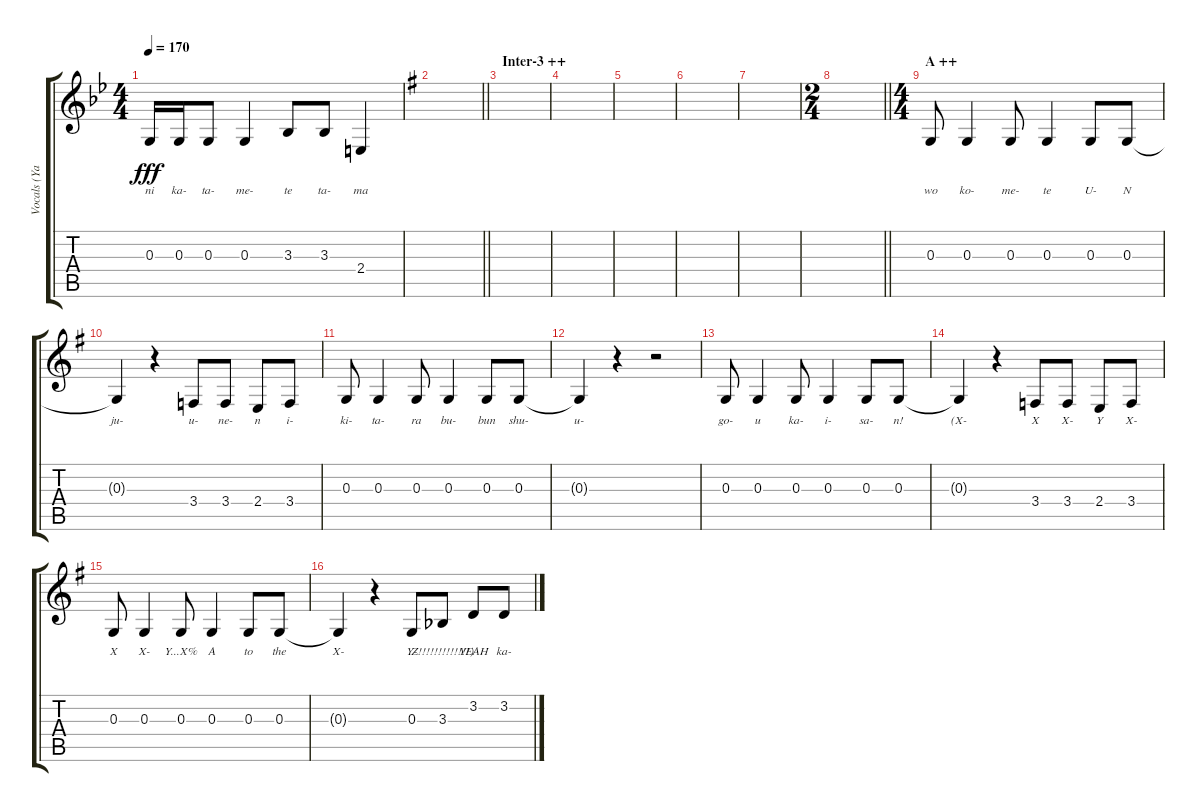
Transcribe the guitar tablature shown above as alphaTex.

\track ("Vocals (Yamanaka Sawako/\"Catherine\")" "Vocals (Ya") {instrument tuba}
\staff {score tabs}
\tuning (E4 B3 G3 D3 A2 E2) {hide}
\ts (4 4)
\tempo 170
\clef g2
\ks bb
0.3.16{lyrics (0 "ni") lyrics (1 "") lyrics (2 "") lyrics (3 "") lyrics (4 "") dy fff} 0.3.16{lyrics (0 "ka-") lyrics (1 "") lyrics (2 "") lyrics (3 "") lyrics (4 "")} 0.3.8{lyrics (0 "ta-") lyrics (1 "") lyrics (2 "") lyrics (3 "") lyrics (4 "")} 0.3.4{lyrics (0 "me-") lyrics (1 "") lyrics (2 "") lyrics (3 "") lyrics (4 "")} 3.3.8{lyrics (0 "te") lyrics (1 "") lyrics (2 "") lyrics (3 "") lyrics (4 "")} 3.3.8{lyrics (0 "ta-") lyrics (1 "") lyrics (2 "") lyrics (3 "") lyrics (4 "")} 2.4.4{lyrics (0 "ma") lyrics (1 "") lyrics (2 "") lyrics (3 "") lyrics (4 "")} |
\barLineRight lightlight
\ks g
|
\section ("" "Inter-3 ++")
|
|
|
|
|
\ts (2 4)
\barLineRight lightlight
|
\ts (4 4)
\section ("" "A ++")
0.3.8{lyrics (0 "wo") lyrics (1 "") lyrics (2 "") lyrics (3 "") lyrics (4 "")} 0.3.4{lyrics (0 "ko-") lyrics (1 "") lyrics (2 "") lyrics (3 "") lyrics (4 "")} 0.3.8{lyrics (0 "me-") lyrics (1 "") lyrics (2 "") lyrics (3 "") lyrics (4 "")} 0.3.4{lyrics (0 "te") lyrics (1 "") lyrics (2 "") lyrics (3 "") lyrics (4 "")} 0.3.8{lyrics (0 "U-") lyrics (1 "") lyrics (2 "") lyrics (3 "") lyrics (4 "")} 0.3.8{lyrics (0 "N") lyrics (1 "") lyrics (2 "") lyrics (3 "") lyrics (4 "")} |
0.3{t}.4{lyrics (0 "ju-") lyrics (1 "") lyrics (2 "") lyrics (3 "") lyrics (4 "")} r.4 3.4.8{lyrics (0 "u-") lyrics (1 "") lyrics (2 "") lyrics (3 "") lyrics (4 "")} 3.4.8{lyrics (0 "ne-") lyrics (1 "") lyrics (2 "") lyrics (3 "") lyrics (4 "")} 2.4.8{lyrics (0 "n") lyrics (1 "") lyrics (2 "") lyrics (3 "") lyrics (4 "")} 3.4.8{lyrics (0 "i-") lyrics (1 "") lyrics (2 "") lyrics (3 "") lyrics (4 "")} |
0.3.8{lyrics (0 "ki-") lyrics (1 "") lyrics (2 "") lyrics (3 "") lyrics (4 "")} 0.3.4{lyrics (0 "ta-") lyrics (1 "") lyrics (2 "") lyrics (3 "") lyrics (4 "")} 0.3.8{lyrics (0 "ra") lyrics (1 "") lyrics (2 "") lyrics (3 "") lyrics (4 "")} 0.3.4{lyrics (0 "bu-") lyrics (1 "") lyrics (2 "") lyrics (3 "") lyrics (4 "")} 0.3.8{lyrics (0 "bun") lyrics (1 "") lyrics (2 "") lyrics (3 "") lyrics (4 "")} 0.3.8{lyrics (0 "shu-") lyrics (1 "") lyrics (2 "") lyrics (3 "") lyrics (4 "")} |
0.3{t}.4{lyrics (0 "u-") lyrics (1 "") lyrics (2 "") lyrics (3 "") lyrics (4 "")} r.4 r.2 |
0.3.8{lyrics (0 "go-") lyrics (1 "") lyrics (2 "") lyrics (3 "") lyrics (4 "")} 0.3.4{lyrics (0 "u") lyrics (1 "") lyrics (2 "") lyrics (3 "") lyrics (4 "")} 0.3.8{lyrics (0 "ka-") lyrics (1 "") lyrics (2 "") lyrics (3 "") lyrics (4 "")} 0.3.4{lyrics (0 "i-") lyrics (1 "") lyrics (2 "") lyrics (3 "") lyrics (4 "")} 0.3.8{lyrics (0 "sa-") lyrics (1 "") lyrics (2 "") lyrics (3 "") lyrics (4 "")} 0.3.8{lyrics (0 "n!") lyrics (1 "") lyrics (2 "") lyrics (3 "") lyrics (4 "")} |
0.3{t}.4{lyrics (0 "(X-") lyrics (1 "") lyrics (2 "") lyrics (3 "") lyrics (4 "")} r.4 3.4.8{lyrics (0 "X") lyrics (1 "") lyrics (2 "") lyrics (3 "") lyrics (4 "")} 3.4.8{lyrics (0 "X-") lyrics (1 "") lyrics (2 "") lyrics (3 "") lyrics (4 "")} 2.4.8{lyrics (0 "Y") lyrics (1 "") lyrics (2 "") lyrics (3 "") lyrics (4 "")} 3.4.8{lyrics (0 "X-") lyrics (1 "") lyrics (2 "") lyrics (3 "") lyrics (4 "")} |
0.3.8{lyrics (0 "X") lyrics (1 "") lyrics (2 "") lyrics (3 "") lyrics (4 "")} 0.3.4{lyrics (0 "X-") lyrics (1 "") lyrics (2 "") lyrics (3 "") lyrics (4 "")} 0.3.8{lyrics (0 "Y...X%") lyrics (1 "") lyrics (2 "") lyrics (3 "") lyrics (4 "")} 0.3.4{lyrics (0 "A") lyrics (1 "") lyrics (2 "") lyrics (3 "") lyrics (4 "")} 0.3.8{lyrics (0 "to") lyrics (1 "") lyrics (2 "") lyrics (3 "") lyrics (4 "")} 0.3.8{lyrics (0 "the") lyrics (1 "") lyrics (2 "") lyrics (3 "") lyrics (4 "")} |
0.3{t}.4{lyrics (0 "X-") lyrics (1 "") lyrics (2 "") lyrics (3 "") lyrics (4 "")} r.4 0.3.8{lyrics (0 "Y-") lyrics (1 "") lyrics (2 "") lyrics (3 "") lyrics (4 "")} 3.3{acc b}.8{lyrics (0 "Z!!!!!!!!!!!!!)") lyrics (1 "") lyrics (2 "") lyrics (3 "") lyrics (4 "")} 3.2.8{lyrics (0 "YEAH") lyrics (1 "") lyrics (2 "") lyrics (3 "") lyrics (4 "")} 3.2.8{lyrics (0 "ka-") lyrics (1 "") lyrics (2 "") lyrics (3 "") lyrics (4 "")}
